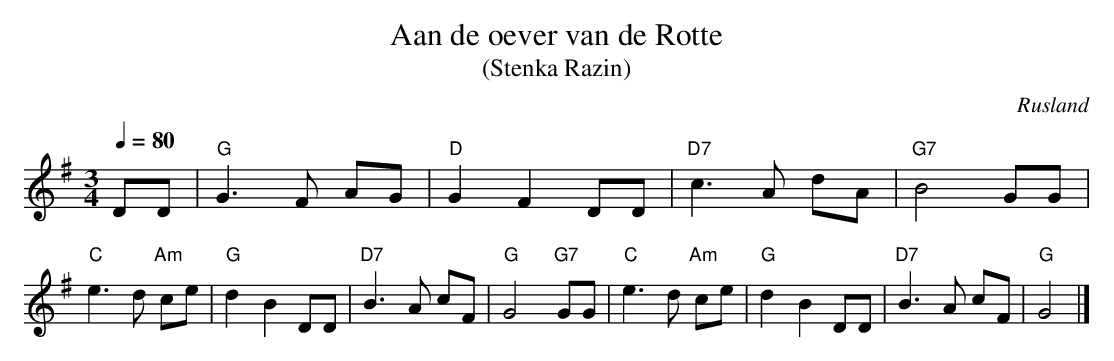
X:1
T:Aan de oever van de Rotte
T:(Stenka Razin)
O:Rusland
Q:1/4=80
M:3/4
L:1/8
K:G
DD |
"G"G3 F AG | "D"G2 F2 DD | "D7"c3 A dA | "G7"B4 GG | "C"e3 d "Am"ce |
"G"d2 B2 DD | "D7"B3 A cF | "G"G4 "G7"GG | "C"e3 d "Am"ce | "G"d2 B2 DD | "D7"B3 A cF | "G"G4 |]
